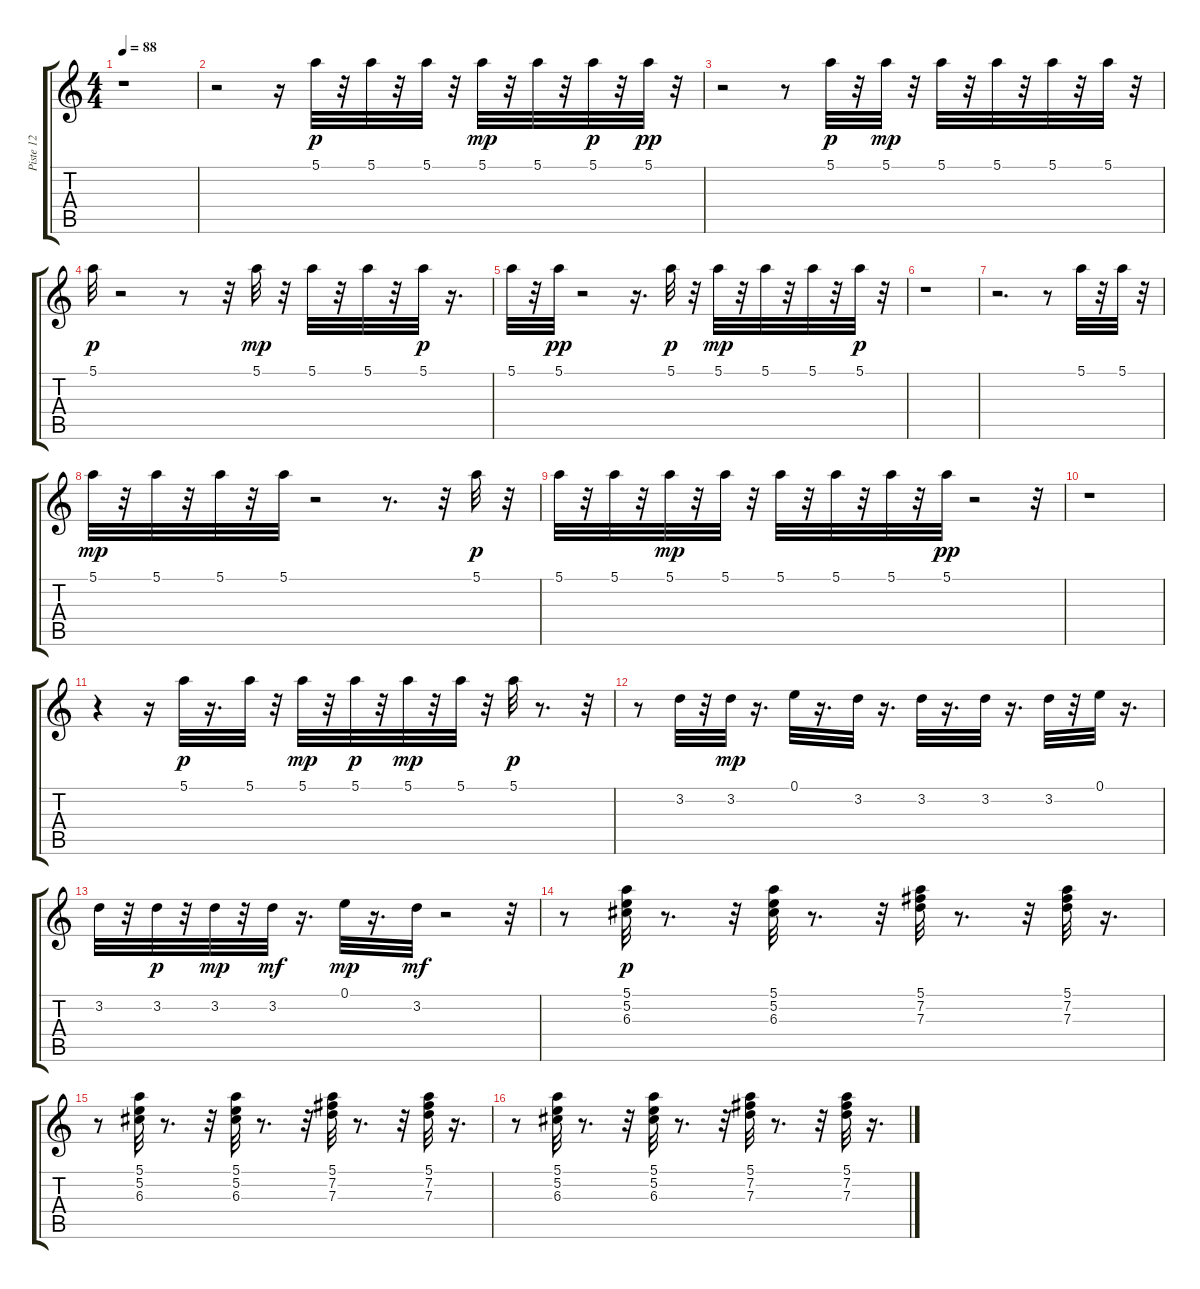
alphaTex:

\track ("Piste 12" "Piste 12") {instrument electricguitarclean}
\staff {score tabs}
\tuning (E4 B3 G3 D3 A2 E2) {hide}
\ts (4 4)
\tempo 88
\clef g2
\ks c
r.1{dy p instrument electricguitarclean} |
r.2 r.16 5.1.32 r.32 5.1.32 r.32 5.1.32 r.32 5.1.32{dy mp} r.32 5.1.32 r.32 5.1.32{dy p} r.32 5.1.32{dy pp} r.32 |
r.2 r.8 5.1.32{dy p} r.32 5.1.32{dy mp} r.32 5.1.32 r.32 5.1.32 r.32 5.1.32 r.32 5.1.32 r.32 |
5.1.32{dy p} r.2 r.8 r.32 5.1.32{dy mp} r.32 5.1.32 r.32 5.1.32 r.32 5.1.32{dy p} r.16{d} |
5.1.32 r.32 5.1.32{dy pp} r.2 r.16{d} 5.1.32{dy p} r.32 5.1.32{dy mp} r.32 5.1.32 r.32 5.1.32 r.32 5.1.32{dy p} r.32 |
r.1 |
r.2{d} r.8 5.1.32 r.32 5.1.32 r.32 |
5.1.32{dy mp} r.32 5.1.32 r.32 5.1.32 r.32 5.1.32 r.2 r.8{d} r.32 5.1.32{dy p} r.32 |
5.1.32 r.32 5.1.32 r.32 5.1.32{dy mp} r.32 5.1.32 r.32 5.1.32 r.32 5.1.32 r.32 5.1.32 r.32 5.1.32{dy pp} r.2 r.32 |
r.1 |
r.4 r.16 5.1.32{dy p} r.16{d} 5.1.32 r.32 5.1.32{dy mp} r.32 5.1.32{dy p} r.32 5.1.32{dy mp} r.32 5.1.32 r.32 5.1.32{dy p} r.8{d} r.32 |
r.8 3.2.32 r.32 3.2.32{dy mp} r.16{d} 0.1.32 r.16{d} 3.2.32 r.16{d} 3.2.32 r.16{d} 3.2.32 r.16{d} 3.2.32 r.32 0.1.32 r.16{d} |
3.2.32 r.32 3.2.32{dy p} r.32 3.2.32{dy mp} r.32 3.2.32{dy mf} r.16{d} 0.1.32{dy mp} r.16{d} 3.2.32{dy mf} r.2 r.32 |
r.8 (5.1 5.2 6.3).32{dy p} r.8{d} r.32 (5.1 5.2 6.3).32 r.8{d} r.32 (5.1 7.2 7.3).32 r.8{d} r.32 (5.1 7.2 7.3).32 r.16{d} |
r.8 (5.1 5.2 6.3).32 r.8{d} r.32 (5.1 5.2 6.3).32 r.8{d} r.32 (5.1 7.2 7.3).32 r.8{d} r.32 (5.1 7.2 7.3).32 r.16{d} |
r.8 (5.1 5.2 6.3).32 r.8{d} r.32 (5.1 5.2 6.3).32 r.8{d} r.32 (5.1 7.2 7.3).32 r.8{d} r.32 (5.1 7.2 7.3).32 r.16{d}
